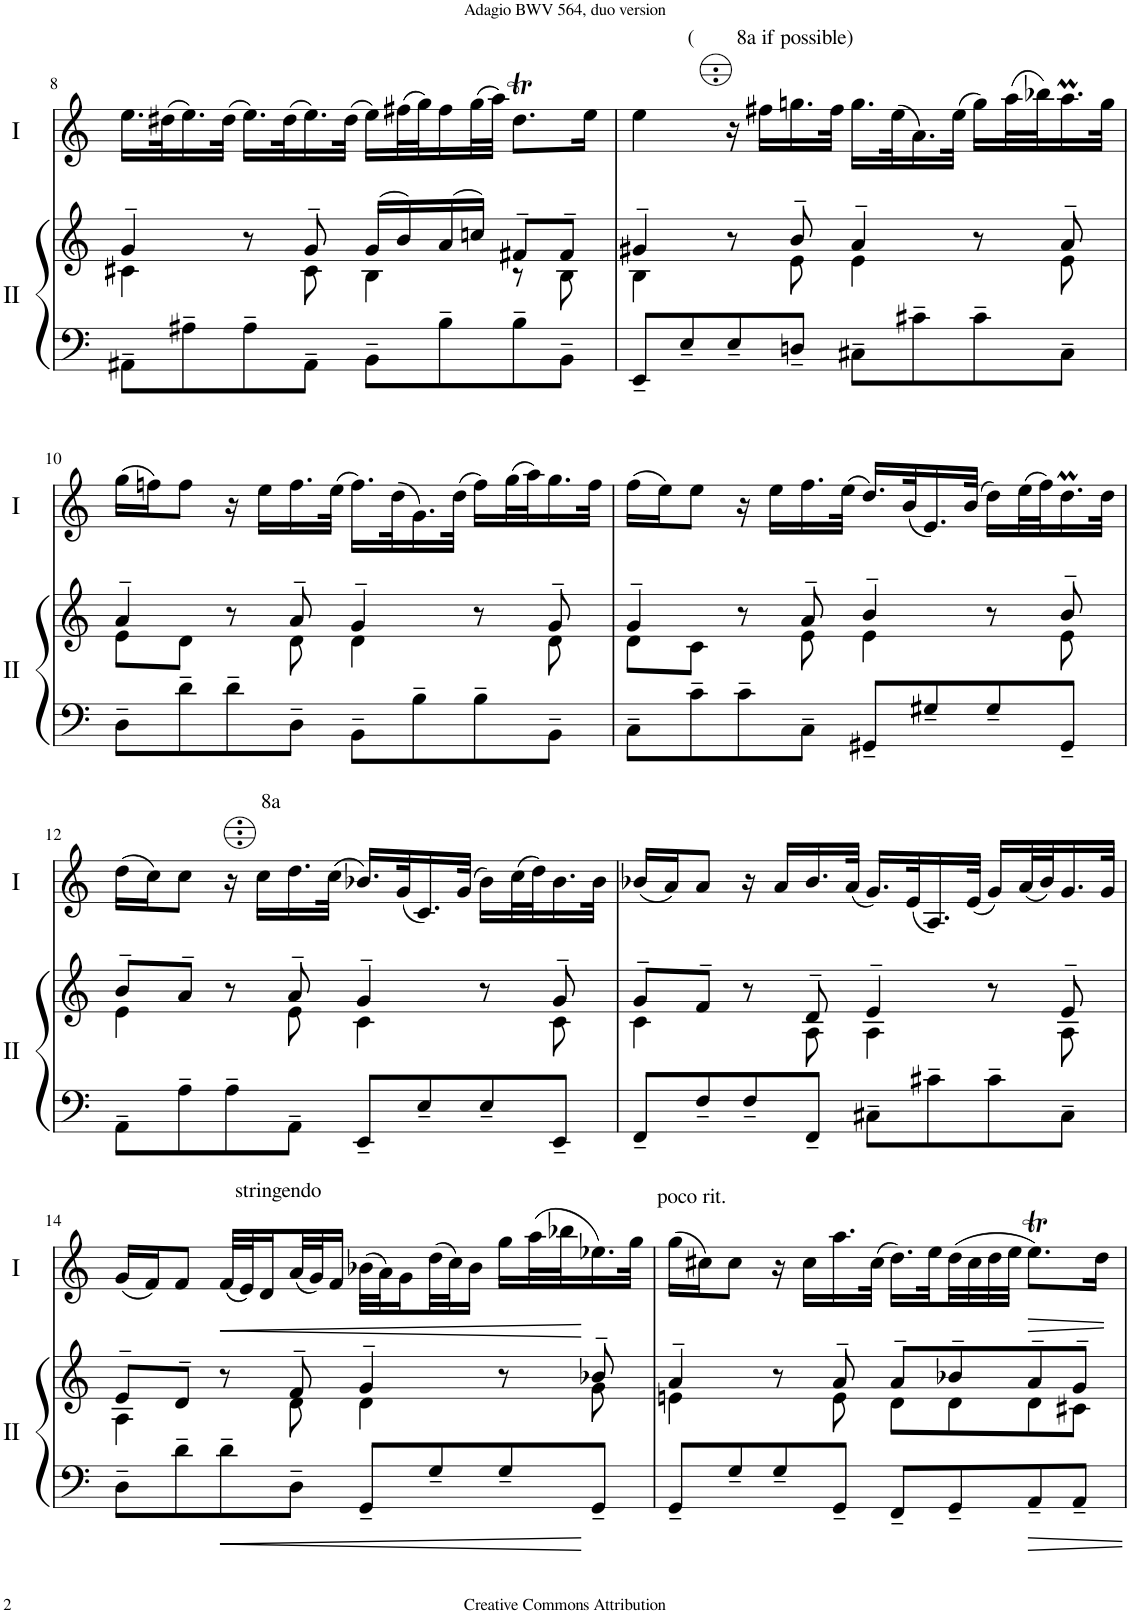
**kern	**kern	**kern	**dynam
*part2	*part2	*part1	*part1
*staff3	*staff2	*staff1	*staff1
*I"Acc. 2	*	*I"Acc. 1	*
!!LO:PB:g=z
*clefF4	*clefG2	*clefG2	*
*k[]	*k[]	*k[]	*
*M4/4	*M4/4	*M4/4	*
=8	=8	=8	=8
*	*^	*	*
8AA#X~\L	4g~/	4c#X\	16.ee\LL	.
.	.	.	(32dd#X\K	.
8A#X~\	.	.	16.ee\)	.
.	.	.	(32dd#\JJk	.
8A#~\	8r	8ryy	16.ee\LL)	.
.	.	.	(32dd#\K	.
8AA#~\J	8g~/	8c#\	16.ee\)	.
.	.	.	(32dd#\JJk	.
8BB~\L	(16g/LL	4B\	16ee\LL)	.
.	16b/)	.	(32ff#X\L	.
.	.	.	32gg\J)	.
8B~\	(16a/	.	16ff#\	.
.	16ccn/JJ)	.	(32gg\L	.
.	.	.	32aa\JJJ)	.
8B~\	8f#X~/L	8r	8.dd#t\L	.
8BB~\J	8f#~/J	8B\	.	.
.	.	.	16ee\Jk	.
=9	=9	=9	=9	=9
8EE~/L	4g#X~/	4B\	4ee\	.
8E~/	.	.	.	.
8E~/	8r	8ryy	16r	.
!	!	!	!LO:TX:a:t=(        8a if possible)	!
.	.	.	16ff#X\LL	.
8Dn~/J	8b~/	8e\	16.ggn\	.
.	.	.	32ff#\JJk	.
8C#X~\L	4a~/	4e\	16.gg\LL	.
.	.	.	(32ee\K	.
8c#X~\	.	.	16.a\)	.
.	.	.	(32ee\JJk	.
8c#~\	8r	8ryy	16gg\LL)	.
.	.	.	(32aa\L	.
.	.	.	32bb-X\J)	.
8C#~\J	8a~/	8e\	16.aaM\	.
.	.	.	32gg\JJk	.
!!LO:LB:g=z
=10	=10	=10	=10	=10
8D~\L	4a~/	8e\L	(16gg\LL	.
.	.	.	16ffn\J)	.
8d~\	.	8d\J	8ff\J	.
8d~\	8r	8ryy	16r	.
.	.	.	16ee\LL	.
8D~\J	8a~/	8d\	16.ff\	.
.	.	.	(32ee\JJk	.
8BB~\L	4g~/	4d\	16.ff\LL)	.
.	.	.	(32dd\K	.
8B~\	.	.	16.g\)	.
.	.	.	(32dd\JJk	.
8B~\	8r	8ryy	16ff\LL)	.
.	.	.	(32gg\L	.
.	.	.	32aa\J)	.
8BB~\J	8g~/	8d\	16.gg\	.
.	.	.	32ff\JJk	.
=11	=11	=11	=11	=11
8C~\L	4g~/	8d\L	(16ff\LL	.
.	.	.	16ee\J)	.
8c~\	.	8c\J	8ee\J	.
8c~\	8r	8ryy	16r	.
.	.	.	16ee\LL	.
8C~\J	8a~/	8e\	16.ff\	.
.	.	.	(32ee\JJk	.
8GG#X~/L	4b~/	4e\	16.dd/LL)	.
.	.	.	(32b/K	.
8G#X~/	.	.	16.e/)	.
.	.	.	(32b/JJk	.
8G#~/	8r	8ryy	16dd\LL)	.
.	.	.	(32ee\L	.
.	.	.	32ff\J)	.
8GG#~/J	8b~/	8e\	16.ddM\	.
.	.	.	32dd\JJk	.
!!LO:LB:g=z
=12	=12	=12	=12	=12
8AA~\L	8b~/L	4e\	(16dd\LL	.
.	.	.	16cc\J)	.
8A~\	8a~/J	.	8cc\J	.
8A~\	8r	8ryy	16r	.
!	!	!	!LO:TX:a:t=8a	!
.	.	.	16cc\LL	.
8AA~\J	8a~/	8e\	16.dd\	.
.	.	.	(32cc\JJk	.
8EE~/L	4g~/	4c\	16.b-X/LL)	.
.	.	.	(32g/K	.
8E~/	.	.	16.c/)	.
.	.	.	(32g/JJk	.
8E~/	8r	8ryy	16b-\LL)	.
.	.	.	(32cc\L	.
.	.	.	32dd\J)	.
8EE~/J	8g~/	8c\	16.b-\	.
.	.	.	32b-\JJk	.
=13	=13	=13	=13	=13
8FF~/L	8g~/L	4c\	(16b-X/LL	.
.	.	.	16a/J)	.
8F~/	8f~/J	.	8a/J	.
8F~/	8r	8ryy	16r	.
.	.	.	16a/LL	.
8FF~/J	8d~/	8A\	16.b-/	.
.	.	.	(32a/JJk	.
8C#X~\L	4e~/	4A\	16.g/LL)	.
.	.	.	(32e/K	.
8c#X~\	.	.	16.A/)	.
.	.	.	(32e/JJk	.
8c#~\	8r	8ryy	16g/LL)	.
.	.	.	(32a/L	.
.	.	.	32b-/J)	.
8C#~\J	8e~/	8A\	16.g/	.
.	.	.	32g/JJk	.
!!LO:LB:g=z
=14	=14	=14	=14	=14
8D~\L	8e~/L	4A\	(16g/LL	.
.	.	.	16f/J)	.
8d~\	8d~/J	.	8f/J	.
!	!	!	!LO:TX:a:t=stringendo	!
!	!	!	!	!LO:HP:b
8d~\	8r	8ryy	(32f/LLL	<
.	.	.	32e/J)	.
.	.	.	16d/	.
8D~\J	8f~/	8d\	(32a/L	.
.	.	.	32g/J)	.
.	.	.	16f/JJ	.
8GG~/L	4g~/	4d\	(32b-X\LLL	.
.	.	.	32a\J)	.
.	.	.	16g\	.
8G~/	.	.	(32dd\L	.
.	.	.	32cc\J)	.
.	.	.	16b-\JJ	.
8G~/	8r	8ryy	16gg\LL	.
.	.	.	(32aa\L	.
.	.	.	32bb-X\J	.
8GG~/J	8b-X~/	8g\	16.ee-X\)	[
.	.	.	32gg\JJk	.
=15	=15	=15	=15	=15
!	!	!	!LO:TX:a:t=poco rit.	!
8GG~/L	4a~/	4en\	(16gg\LL	.
.	.	.	16cc#X\J)	.
8G~/	.	.	8cc#\J	.
8G~/	8r	8ryy	16r	.
.	.	.	16cc#\LL	.
8GG~/J	8a~/	8e\	16.aa\	.
.	.	.	(32cc#\JJk	.
8FF~/L	8a~/L	8d\L	16.dd\LL)	.
.	.	.	32ee\L	.
8GG~/	8b-X~/	8d\	(32dd\	.
.	.	.	32cc#\	.
.	.	.	32dd\	.
.	.	.	32ee\JJJ	.
8AA~/	8a~/	8d\	8.eet\L)	.
8AA~/J	8g~/J	8c#X\J	.	.
.	.	.	16dd\Jk	.
*	*v	*v	*	*
=	=	=	=
*-	*-	*-	*-
